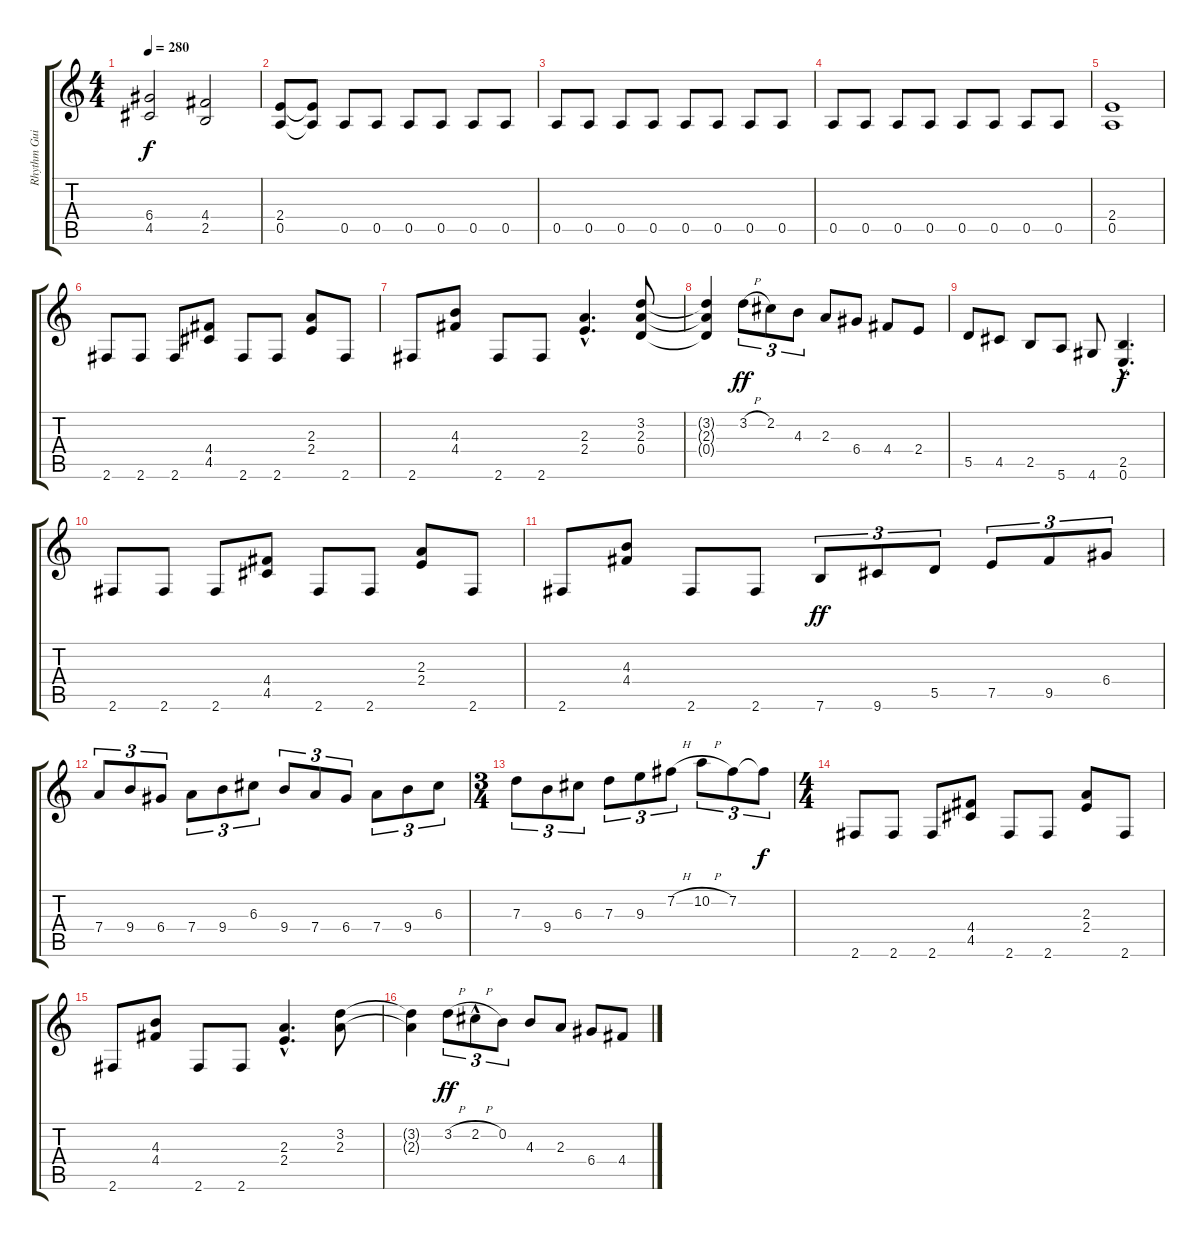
\track ("Rhythm Guitar" "Rhythm Gui") {instrument distortionguitar}
\staff {score tabs}
\tuning (E4 B3 G3 D3 A2 E2) {hide}
\ts (4 4)
\tempo 280
\clef g2
\ks c
(6.4 4.5).2{dy f} (4.4 2.5).2 |
(2.4 0.5).8 (2.4{t} 0.5{t}).8 0.5.8 0.5.8 0.5.8 0.5.8 0.5.8 0.5.8 |
0.5.8 0.5.8 0.5.8 0.5.8 0.5.8 0.5.8 0.5.8 0.5.8 |
0.5.8 0.5.8 0.5.8 0.5.8 0.5.8 0.5.8 0.5.8 0.5.8 |
(2.4 0.5).1 |
2.6.8 2.6.8{volume 14} 2.6.8 (4.4 4.5).8 2.6.8 2.6.8 (2.3 2.4).8 2.6.8 |
2.6.8 (4.3 4.4).8 2.6.8 2.6.8 (2.3{hac} 2.4{hac}).4{d} (3.2 2.3 0.4).8 |
(3.2{t} 2.3{t} 0.4{t}).4 3.2{h}.8{tu (3 2) dy ff} 2.2.8{tu (3 2) volume 15} 4.3.8{tu (3 2)} 2.3.8 6.4.8 4.4.8 2.4.8 |
5.5.8 4.5.8 2.5.8 5.6.8 4.6.8 (2.5{hac} 0.6{hac}).4{d dy f} |
2.6.8{volume 14} 2.6.8 2.6.8 (4.4 4.5).8 2.6.8 2.6.8 (2.3 2.4).8 2.6.8 |
2.6.8 (4.3 4.4).8 2.6.8 2.6.8 7.6.8{tu (3 2) dy ff} 9.6.8{tu (3 2) volume 15} 5.5.8{tu (3 2)} 7.5.8{tu (3 2)} 9.5.8{tu (3 2)} 6.4.8{tu (3 2)} |
7.4.8{tu (3 2)} 9.4.8{tu (3 2)} 6.4.8{tu (3 2)} 7.4.8{tu (3 2)} 9.4.8{tu (3 2)} 6.3.8{tu (3 2)} 9.4.8{tu (3 2)} 7.4.8{tu (3 2)} 6.4.8{tu (3 2)} 7.4.8{tu (3 2)} 9.4.8{tu (3 2)} 6.3.8{tu (3 2)} |
\ts (3 4)
7.3.8{tu (3 2)} 9.4.8{tu (3 2)} 6.3.8{tu (3 2)} 7.3.8{tu (3 2)} 9.3.8{tu (3 2)} 7.2{h}.8{tu (3 2)} 10.2{h}.8{tu (3 2)} 7.2.8{tu (3 2)} 7.2{t}.8{tu (3 2) dy f} |
\ts (4 4)
2.6.8 2.6.8{volume 14} 2.6.8 (4.4 4.5).8 2.6.8 2.6.8 (2.3 2.4).8 2.6.8 |
2.6.8 (4.3 4.4).8 2.6.8 2.6.8 (2.3{hac} 2.4{hac}).4{d} (3.2 2.3).8 |
(3.2{t} 2.3{t}).4 3.2{h}.8{tu (3 2) dy ff} 2.2{h hac}.8{tu (3 2) volume 15} 0.2.8{tu (3 2)} 4.3.8 2.3.8 6.4.8 4.4.8
